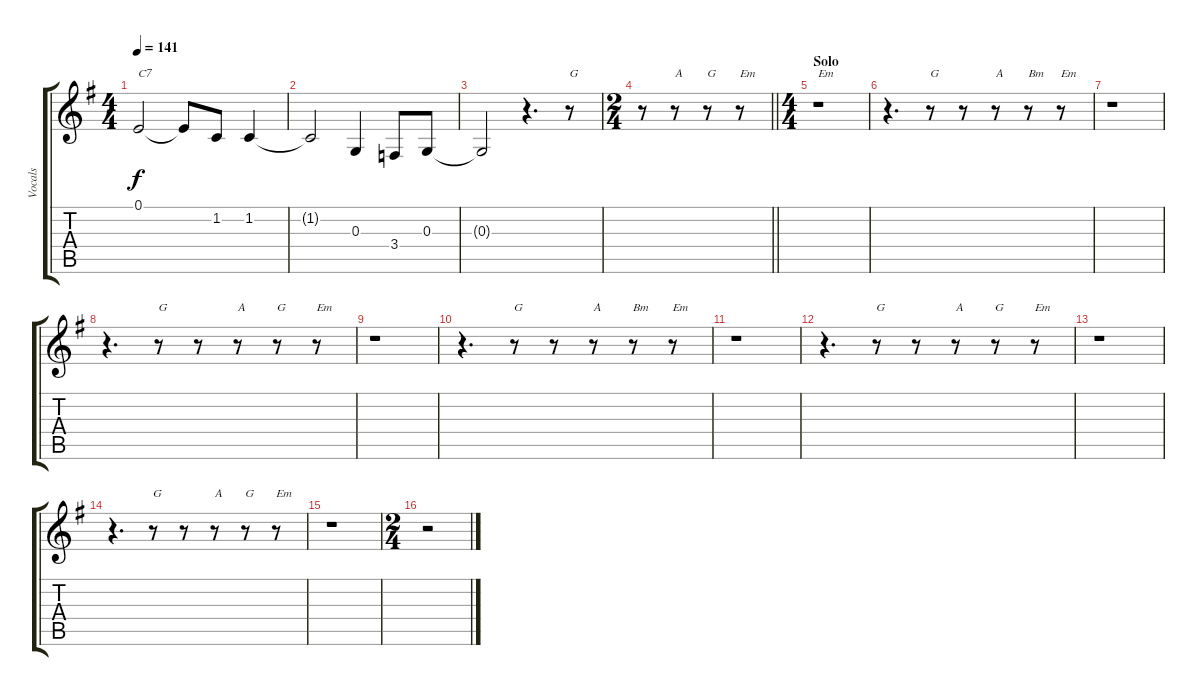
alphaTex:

\track ("Vocals" "Vocals") {instrument sopranosax}
\staff {score tabs}
\tuning (E4 B3 G3 D3 A2 E2) {hide}
\ts (4 4)
\tempo 141
\clef g2
\ks g
0.1.2{txt "C7" dy f} 0.1{t}.8 1.2.8 1.2.4 |
1.2{t}.2 0.3.4 3.4.8 0.3.8 |
0.3{t}.2 r.4{d} r.8{txt "G"} |
\ts (2 4)
\barLineRight lightlight
r.8 r.8{txt "A"} r.8{txt "G"} r.8{txt "Em"} |
\ts (4 4)
\section ("" "Solo")
r.1{txt "Em"} |
r.4{d} r.8{txt "G"} r.8 r.8{txt "A"} r.8{txt "Bm"} r.8{txt "Em"} |
r.1 |
r.4{d} r.8{txt "G"} r.8 r.8{txt "A"} r.8{txt "G"} r.8{txt "Em"} |
r.1 |
r.4{d} r.8{txt "G"} r.8 r.8{txt "A"} r.8{txt "Bm"} r.8{txt "Em"} |
r.1 |
r.4{d} r.8{txt "G"} r.8 r.8{txt "A"} r.8{txt "G"} r.8{txt "Em"} |
r.1 |
r.4{d} r.8{txt "G"} r.8 r.8{txt "A"} r.8{txt "G"} r.8{txt "Em"} |
r.1 |
\ts (2 4)
r.2
